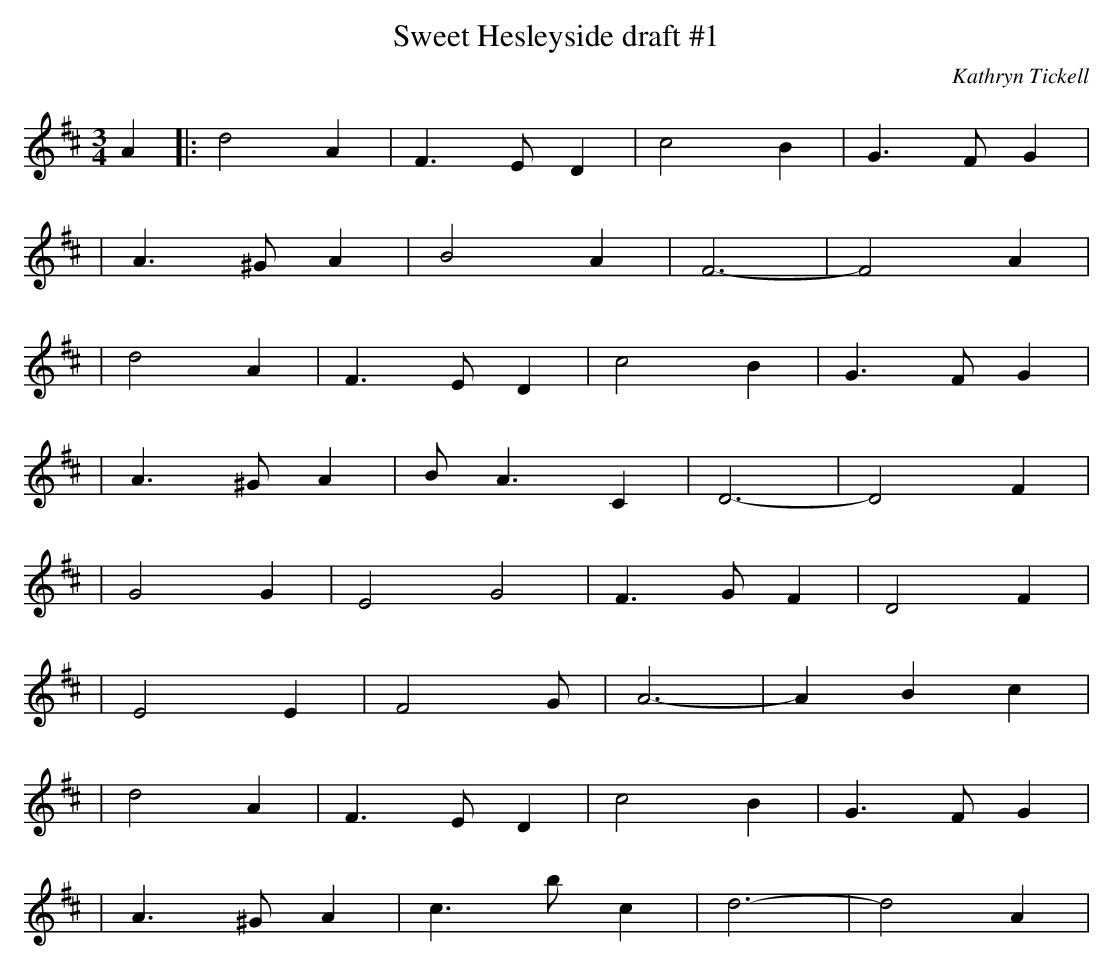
X:1
T: Sweet Hesleyside draft #1
C: Kathryn Tickell
L:1/8
M:3/4
K: D
A2|:d4 A2 | F3 E D2|c4 B2|G3 F G2|
| A3 ^G A2 |B4 A2 |F6-|F4 A2|
| d4 A2 | F3 E D2|c4 B2|G3 F G2|
| A3 ^G A2 |B A3 C2|D6-|D4 F2|
|G4 G2 |E4 G4|F3 G F2|D4 F2|
|E4 E2|F4 G^2 |A6-|A2 B2 c2 |
| d4 A2 | F3 E D2|c4 B2|G3 F G2|
| A3 ^G A2 |c3 b c2|d6-|d4 A2|
